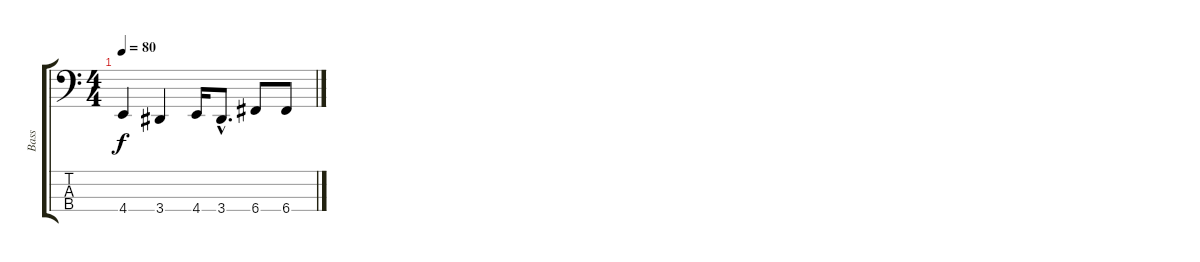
\track ("Bass" "Bass") {instrument electricbasspick}
\staff {score tabs}
\tuning (G2 C2 G1 C1) {hide}
\ts (4 4)
\tempo 80
\clef f4
\ks c
4.4.4{dy f} 3.4.4 4.4.16 3.4{hac}.8{d} 6.4.8 6.4.8
